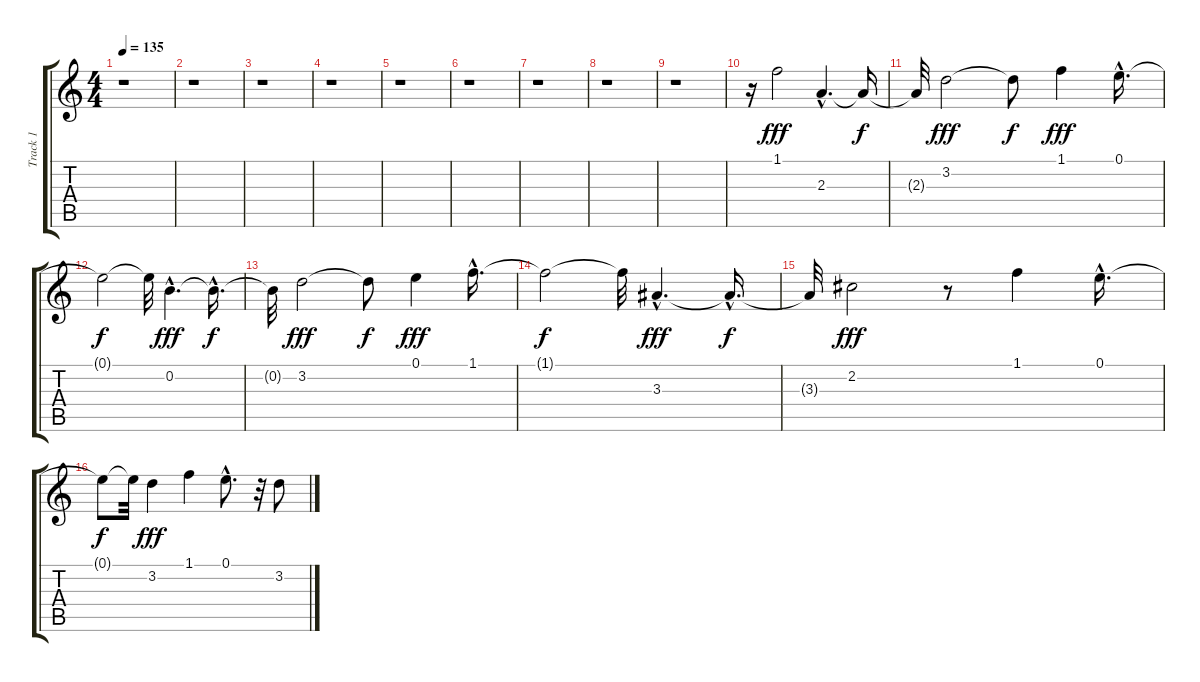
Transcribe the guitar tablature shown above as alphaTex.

\track ("Track 1" "Track 1") {instrument acousticguitarnylon}
\staff {score tabs}
\tuning (E4 B3 G3 D3 A2 E2) {hide}
\ts (4 4)
\tempo 135
\clef g2
\ks c
r.1{dy fff instrument acousticguitarnylon} |
r.1 |
r.1 |
r.1 |
r.1 |
r.1 |
r.1 |
r.1 |
r.1 |
r.16 1.1.2{balance 8} 2.3{hac}.4{d} 2.3{t}.16{dy f} |
2.3{t}.32 3.2.2{dy fff} 3.2{t}.8{dy f} 1.1.4{dy fff} 0.1{hac}.16{d} |
0.1{t}.2{dy f} 0.1{t}.32 0.2{hac}.4{d dy fff} 0.2{hac t}.16{d dy f} |
0.2{t}.32 3.2.2{dy fff} 3.2{t}.8{dy f} 0.1.4{dy fff} 1.1{hac}.16{d} |
1.1{t}.2{dy f} 1.1{t}.32 3.3{hac}.4{d dy fff} 3.3{hac t}.16{d dy f} |
3.3{t}.32 2.2.2{dy fff} r.8 1.1.4 0.1{hac}.16{d} |
0.1{t}.8{dy f} 0.1{t}.32 3.2.4{dy fff} 1.1.4 0.1{hac}.8{d} r.32 3.2.8
